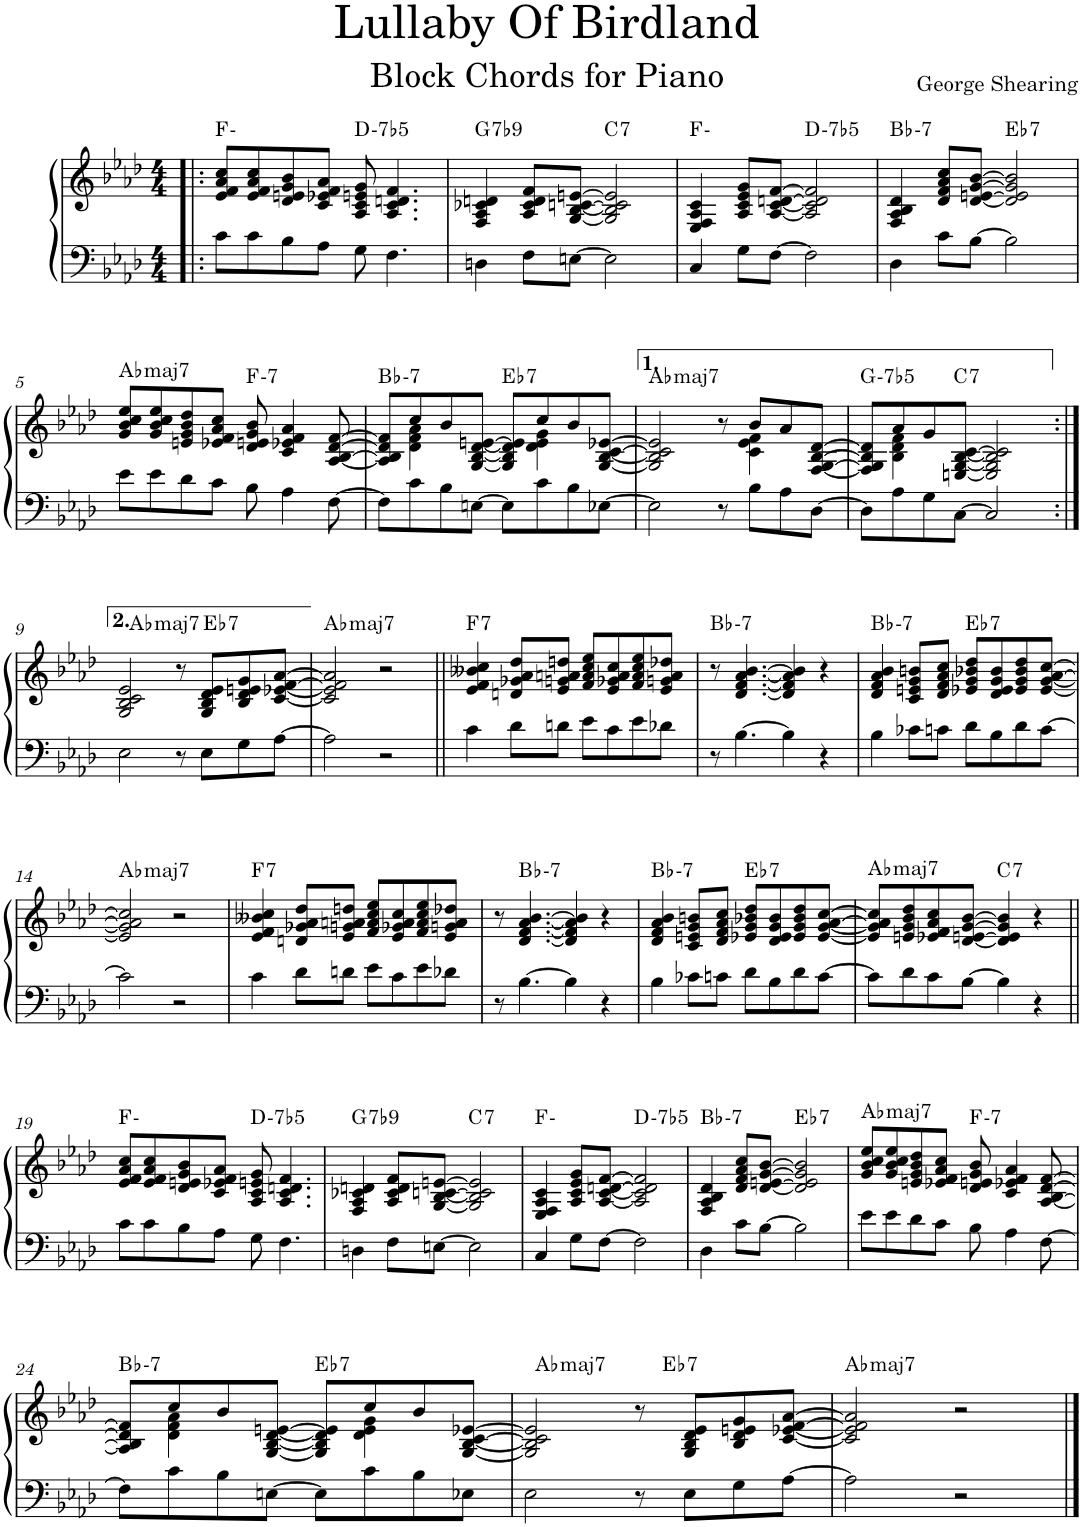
**kern	**kern	**harte
*part1	*part1	*part1
*staff2	*staff1	*
*I"Piano	*	*
*I'Pno.	*	*
*clefF4	*clefG2	*
*k[b-e-a-d-]	*k[b-e-a-d-]	*
*M4/4	*M4/4	*
=1!|:	=1!|:	=1!|:
8c\L	8e-/ 8f/ 8a-/ 8cc/L	F:min
8c\	8e-/ 8f/ 8a-/ 8cc/	.
8B-\	8d-/ 8en/ 8g/ 8b-/	.
8A-\J	8c/ 8e-X/ 8f/ 8a-/J	.
!	!	!LO:H:kt=-7b5
8G\	8A-/ 8c/ 8en/ 8g/	D:hdim7
4.F\	4.A-/ 4.c/ 4.dn/ 4.f/	.
=2	=2	=2
!	!	!LO:H:kt=7
4Dn\	4F/ 4A-/ 4c-X/ 4dn/	G:7(b9)
8F\L	8A-/ 8c-/ 8d/ 8f/L	.
[8En\J	[8G/ [8B-/ [8cn/ [8en/J	.
!	!	!LO:H:kt=7
2E\]	2G/] 2B-/] 2c/] 2e/]	C:7
=3	=3	=3
4C/	4E-/ 4F/ 4A-/ 4c/	F:min
8G\L	8A-/ 8c/ 8e-/ 8g/L	.
[8F\J	[8A-/ [8c/ [8dn/ [8f/J	.
!	!	!LO:H:kt=-7b5
2F\]	2A-/] 2c/] 2d/] 2f/]	D:hdim7
=4	=4	=4
!	!	!LO:H:kt=7
4D-\	4F/ 4A-/ 4B-/ 4d-/	Bb:min7
8c\L	8d-/ 8f/ 8a-/ 8cc/L	.
[8B-\J	[8d-/ [8en/ [8g/ [8b-/J	.
!	!	!LO:H:kt=7
2B-\]	2d-/] 2e/] 2g/] 2b-/]	Eb:7
!!LO:LB:g=z
=5	=5	=5
!	!	!LO:H:kt=maj7
8e-\L	8g/ 8b-/ 8cc/ 8ee-/L	Ab:maj7
8e-\	8g/ 8b-/ 8cc/ 8ee-/	.
8d-\	8en/ 8g/ 8b-/ 8dd-/	.
8c\J	8e-X/ 8f/ 8a-/ 8cc/J	.
!	!	!LO:H:kt=7
8B-\	8d-/ 8en/ 8g/ 8b-/	F:min7
4A-\	4c/ 4e-X/ 4f/ 4a-/	.
[8F\	[8A-/ [8B-/ [8d-/ [8f/	.
=6	=6	=6
*	*^	*
!	!	!	!LO:H:kt=7
8F\L]	8A-/] 8B-/] 8d-/] 8f/]L	8ryy	Bb:min7
8c\	8cc/	4d-\ 4f\ 4a-\	.
8B-\	8b-/	.	.
[8En\J	[8G/ [8B-/ [8d-/ [8en/J	4ryy	.
!	!	!	!LO:H:kt=7
8E\L]	8G/] 8B-/] 8d-/] 8e/]L	.	Eb:7
8c\	8cc/	4d-\ 4e\ 4g\	.
8B-\	8b-/	.	.
[8E-X\J	[8G/ [8B-/ [8c/ [8e-X/J	8ryy	.
=7	=7	=7	=7
!	!	!	!LO:H:kt=maj7
2E-\]	2G/] 2B-/] 2c/] 2e-/]	8ryy	Ab:maj7
*	*v	*v	*
8r	8r	.
*	*^	*
8B-\L	8b-/L	4c\ 4e-\ 4f\	.
8A-\	8a-/	.	.
[8D-\J	[8F/ [8G/ [8B-/ [8d-/J	8ryy	.
=8	=8	=8	=8
!	!	!	!LO:H:kt=-7b5
8D-\L]	8F/] 8G/] 8B-/] 8d-/]L	8ryy	G:hdim7
8A-\	8a-/	4B-\ 4d-\ 4f\	.
8G\	8g/	.	.
!	!	!	!LO:H:kt=7
[8C\J	[8En/ [8G/ [8B-/ [8c/J	2ryy	C:7
2C/]	2E/] 2G/] 2B-/] 2c/]	.	.
.	.	8ryy	.
!!LO:LB:g=z
=9:|!	=9:|!	=9:|!	=9:|!
!	!	!	!LO:H:kt=maj7
*	*v	*v	*
2E-\	2G/ 2B-/ 2c/ 2e-/	Ab:maj7
!	!	!LO:H:kt=7
8r	8r	Eb:7
8E-\L	8G/ 8B-/ 8d-/ 8e-/L	.
8G\	8B-/ 8d-/ 8en/ 8g/	.
[8A-\J	[8c/ [8e-X/ [8f/ [8a-/J	.
=10	=10	=10
!	!	!LO:H:kt=maj7
2A-\]	2c/] 2e-/] 2f/] 2a-/]	Ab:maj7
2r	2r	.
=11||	=11||	=11||
!	!	!LO:H:kt=7
4c\	4e-/ 4f/ 4b--X/ 4cc/	F:7
8d-\L	8dn/ 8g-X/ 8a-/ 8dd-/L	.
8dn\J	8e-/ 8gn/ 8an/ 8ddn/J	.
8e-\L	8f/ 8a/ 8cc/ 8ee-/L	.
8c\	8e-/ 8g-X/ 8a/ 8cc/	.
8e-\	8f/ 8a/ 8cc/ 8ee-/	.
8d-X\J	8e-/ 8gn/ 8a/ 8dd-X/J	.
=12	=12	=12
!	!	!LO:H:kt=7
8r	8r	Bb:min7
[4.B-\	[4.d-/ [4.f/ [4.a-/ [4.b-/	.
4B-\]	4d-/] 4f/] 4a-/] 4b-/]	.
4r	4r	.
=13	=13	=13
!	!	!LO:H:kt=7
4B-\	4d-/ 4f/ 4a-/ 4b-/	Bb:min7
8c-X\L	8c/ 8en/ 8g/ 8bn/L	.
8cn\J	8d-/ 8f/ 8a-/ 8cc/J	.
!	!	!LO:H:kt=7
8d-\L	8e-X/ 8g/ 8b-X/ 8dd-/L	Eb:7
8B-\	8d-/ 8e-/ 8g/ 8b-/	.
8d-\	8e-/ 8g/ 8b-/ 8dd-/	.
[8c\J	[8e-/ [8g/ [8a-/ [8cc/J	.
!!LO:LB:g=z
=14	=14	=14
!	!	!LO:H:kt=maj7
2c\]	2e-/] 2g/] 2a-/] 2cc/]	Ab:maj7
2r	2r	.
=15	=15	=15
!	!	!LO:H:kt=7
4c\	4e-/ 4f/ 4b--X/ 4cc/	F:7
8d-\L	8dn/ 8g-X/ 8a-/ 8dd-/L	.
8dn\J	8e-/ 8gn/ 8an/ 8ddn/J	.
8e-\L	8f/ 8a/ 8cc/ 8ee-/L	.
8c\	8e-/ 8g-X/ 8a/ 8cc/	.
8e-\	8f/ 8a/ 8cc/ 8ee-/	.
8d-X\J	8e-/ 8gn/ 8a/ 8dd-X/J	.
=16	=16	=16
8r	8r	.
!	!	!LO:H:kt=7
[4.B-\	[4.d-/ [4.f/ [4.a-/ [4.b-/	Bb:min7
4B-\]	4d-/] 4f/] 4a-/] 4b-/]	.
4r	4r	.
=17	=17	=17
!	!	!LO:H:kt=7
4B-\	4d-/ 4f/ 4a-/ 4b-/	Bb:min7
8c-X\L	8c/ 8en/ 8g/ 8bn/L	.
8cn\J	8d-/ 8f/ 8a-/ 8cc/J	.
!	!	!LO:H:kt=7
8d-\L	8e-X/ 8g/ 8b-X/ 8dd-/L	Eb:7
8B-\	8d-/ 8e-/ 8g/ 8b-/	.
8d-\	8e-/ 8g/ 8b-/ 8dd-/	.
[8c\J	[8e-/ [8g/ [8a-/ [8cc/J	.
=18	=18	=18
!	!	!LO:H:kt=maj7
8c\L]	8e-/] 8g/] 8a-/] 8cc/]L	Ab:maj7
8d-\	8en/ 8g/ 8b-/ 8dd-/	.
8c\	8e-X/ 8f/ 8a-/ 8cc/	.
[8B-\J	[8d-/ [8en/ [8g/ [8b-/J	.
!	!	!LO:H:kt=7
4B-\]	4d-/] 4e/] 4g/] 4b-/]	C:7
4r	4r	.
!!LO:LB:g=z
=19||	=19||	=19||
8c\L	8e-/ 8f/ 8a-/ 8cc/L	F:min
8c\	8e-/ 8f/ 8a-/ 8cc/	.
8B-\	8d-/ 8en/ 8g/ 8b-/	.
8A-\J	8c/ 8e-X/ 8f/ 8a-/J	.
!	!	!LO:H:kt=-7b5
8G\	8A-/ 8c/ 8en/ 8g/	D:hdim7
4.F\	4.A-/ 4.c/ 4.dn/ 4.f/	.
=20	=20	=20
!	!	!LO:H:kt=7
4Dn\	4F/ 4A-/ 4c-X/ 4dn/	G:7(b9)
8F\L	8A-/ 8c-/ 8d/ 8f/L	.
[8En\J	[8G/ [8B-/ [8cn/ [8en/J	.
!	!	!LO:H:kt=7
2E\]	2G/] 2B-/] 2c/] 2e/]	C:7
=21	=21	=21
4C/	4E-/ 4F/ 4A-/ 4c/	F:min
8G\L	8A-/ 8c/ 8e-/ 8g/L	.
[8F\J	[8A-/ [8c/ [8dn/ [8f/J	.
!	!	!LO:H:kt=-7b5
2F\]	2A-/] 2c/] 2d/] 2f/]	D:hdim7
=22	=22	=22
!	!	!LO:H:kt=7
4D-\	4F/ 4A-/ 4B-/ 4d-/	Bb:min7
8c\L	8d-/ 8f/ 8a-/ 8cc/L	.
[8B-\J	[8d-/ [8en/ [8g/ [8b-/J	.
!	!	!LO:H:kt=7
2B-\]	2d-/] 2e/] 2g/] 2b-/]	Eb:7
=23	=23	=23
!	!	!LO:H:kt=maj7
8e-\L	8g/ 8b-/ 8cc/ 8ee-/L	Ab:maj7
8e-\	8g/ 8b-/ 8cc/ 8ee-/	.
8d-\	8en/ 8g/ 8b-/ 8dd-/	.
8c\J	8e-X/ 8f/ 8a-/ 8cc/J	.
!	!	!LO:H:kt=7
8B-\	8d-/ 8en/ 8g/ 8b-/	F:min7
4A-\	4c/ 4e-X/ 4f/ 4a-/	.
[8F\	[8A-/ [8B-/ [8d-/ [8f/	.
!!LO:LB:g=z
=24	=24	=24
*	*^	*
!	!	!	!LO:H:kt=7
8F\L]	8A-/] 8B-/] 8d-/] 8f/]L	8ryy	Bb:min7
8c\	8cc/	4d-\ 4f\ 4a-\	.
8B-\	8b-/	.	.
[8En\J	[8G/ [8B-/ [8d-/ [8en/J	4ryy	.
!	!	!	!LO:H:kt=7
8E\L]	8G/] 8B-/] 8d-/] 8e/]L	.	Eb:7
8c\	8cc/	4d-\ 4e\ 4g\	.
8B-\	8b-/	.	.
8E-X\J	[8G/ [8B-/ [8c/ [8e-X/J	8ryy	.
=25	=25	=25	=25
!	!	!	!LO:H:kt=maj7
*	*v	*v	*
2E-\	2G/] 2B-/] 2c/] 2e-/]	Ab:maj7
!	!	!LO:H:kt=7
8r	8r	Eb:7
8E-\L	8G/ 8B-/ 8d-/ 8e-/L	.
8G\	8B-/ 8d-/ 8en/ 8g/	.
[8A-\J	[8c/ [8e-X/ [8f/ [8a-/J	.
=26	=26	=26
!	!	!LO:H:kt=maj7
2A-\]	2c/] 2e-/] 2f/] 2a-/]	Ab:maj7
2r	2r	.
==	==	==
*-	*-	*-
